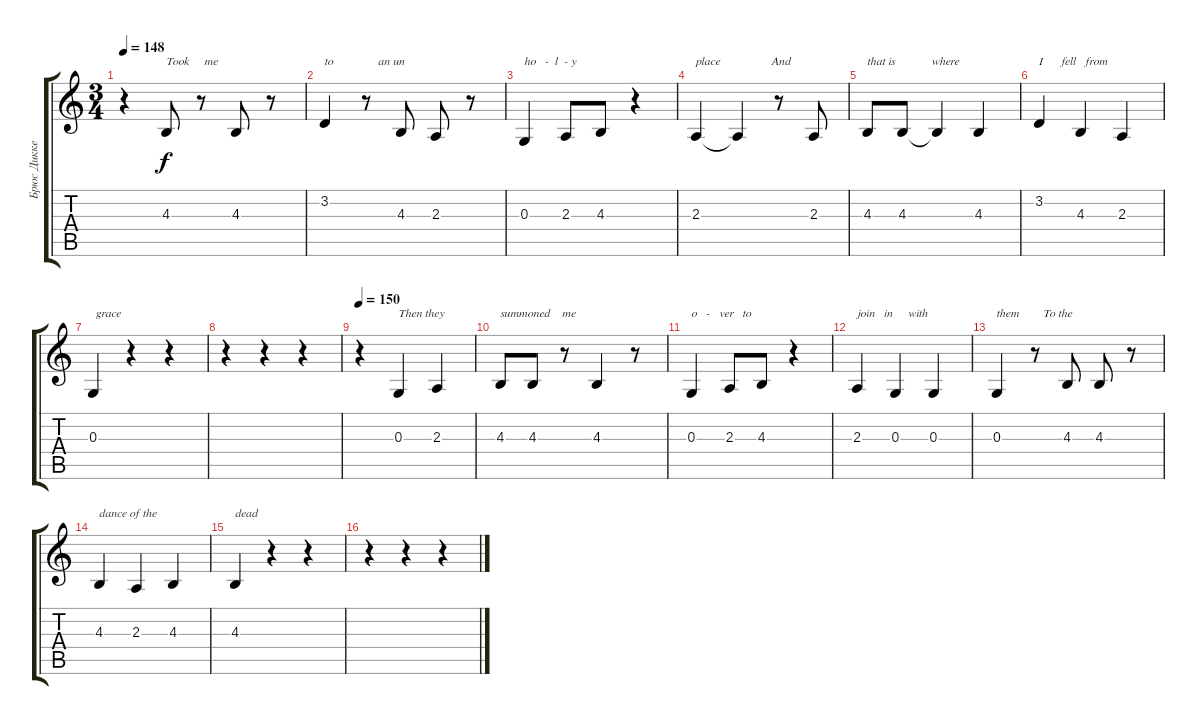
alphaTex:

\track ("Брюс Диккенс" "Брюс Дикке") {instrument altosax}
\staff {score tabs}
\tuning (E4 B3 G3 D3 A2 E2) {hide}
\ts (3 4)
\tempo 148
\clef g2
\ks c
r.4{dy f} 4.3.8{txt "Took     me"} r.8 4.3.8 r.8 |
3.2.4{txt "to               an un"} r.8 4.3.8 2.3.8 r.8 |
0.3.4{txt "ho   -  l  - y"} 2.3.8 4.3.8 r.4 |
2.3.4{txt "place                 And"} 2.3{t}.4 r.8 2.3.8 |
4.3.8{txt "that is            where"} 4.3.8 4.3{t}.4 4.3.4 |
3.2.4{txt "I      fell   from"} 4.3.4 2.3.4 |
0.3.4{txt " grace "} r.4 r.4 |
r.4 r.4 r.4 |
\tempo 150
r.4 0.3.4{txt "Then they"} 2.3.4 |
4.3.8{txt "summoned    me"} 4.3.8 r.8 4.3.4 r.8 |
0.3.4{txt "o   -   ver   to"} 2.3.8 4.3.8 r.4 |
2.3.4{txt "join   in     with"} 0.3.4 0.3.4 |
0.3.4{txt "them        To the"} r.8 4.3.8 4.3.8 r.8 |
4.3.4{txt "dance of the"} 2.3.4 4.3.4 |
4.3.4{txt "dead"} r.4 r.4 |
r.4 r.4 r.4
